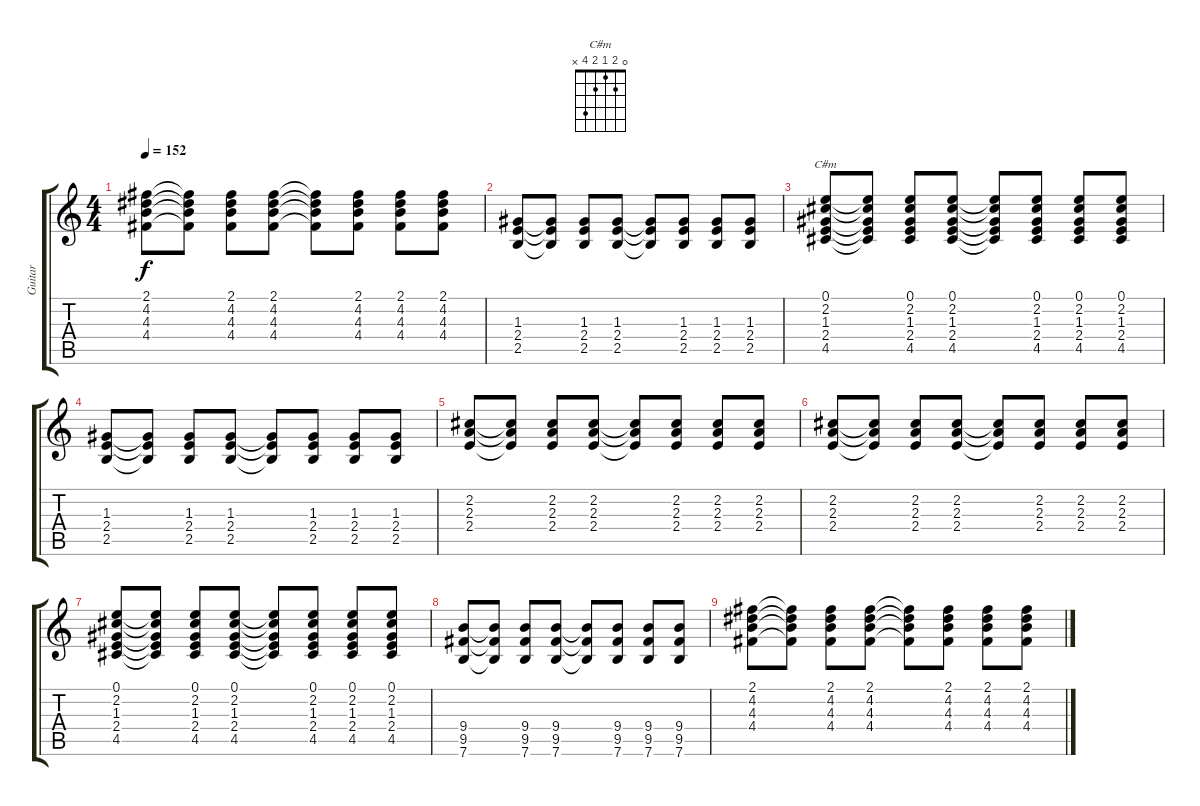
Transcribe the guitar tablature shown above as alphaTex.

\track ("Guitar" "Guitar") {instrument distortionguitar}
\staff {score tabs}
\tuning (E4 B3 G3 D3 A2 E2) {hide}
\chord ("C#m" 0 2 1 2 4 x)
\ts (4 4)
\tempo 152
\clef g2
\ks c
(2.1 4.2 4.3 4.4).8{dy f} (2.1{t} 4.2{t} 4.3{t} 4.4{t}).8 (2.1 4.2 4.3 4.4).8 (2.1 4.2 4.3 4.4).8 (2.1{t} 4.2{t} 4.3{t} 4.4{t}).8 (2.1 4.2 4.3 4.4).8 (2.1 4.2 4.3 4.4).8 (2.1 4.2 4.3 4.4).8 |
(1.3 2.4 2.5).8 (1.3{t} 2.4{t} 2.5{t}).8 (1.3 2.4 2.5).8 (1.3 2.4 2.5).8 (1.3{t} 2.4{t} 2.5{t}).8 (1.3 2.4 2.5).8 (1.3 2.4 2.5).8 (1.3 2.4 2.5).8 |
(0.1 2.2 1.3 2.4 4.5).8{ch "C#m"} (0.1{t} 2.2{t} 1.3{t} 2.4{t} 4.5{t}).8 (0.1 2.2 1.3 2.4 4.5).8 (0.1 2.2 1.3 2.4 4.5).8 (0.1{t} 2.2{t} 1.3{t} 2.4{t} 4.5{t}).8 (0.1 2.2 1.3 2.4 4.5).8 (0.1 2.2 1.3 2.4 4.5).8 (0.1 2.2 1.3 2.4 4.5).8 |
(1.3 2.4 2.5).8 (1.3{t} 2.4{t} 2.5{t}).8 (1.3 2.4 2.5).8 (1.3 2.4 2.5).8 (1.3{t} 2.4{t} 2.5{t}).8 (1.3 2.4 2.5).8 (1.3 2.4 2.5).8 (1.3 2.4 2.5).8 |
(2.2 2.3 2.4).8 (2.2{t} 2.3{t} 2.4{t}).8 (2.2 2.3 2.4).8 (2.2 2.3 2.4).8 (2.2{t} 2.3{t} 2.4{t}).8 (2.2 2.3 2.4).8 (2.2 2.3 2.4).8 (2.2 2.3 2.4).8 |
(2.2 2.3 2.4).8 (2.2{t} 2.3{t} 2.4{t}).8 (2.2 2.3 2.4).8 (2.2 2.3 2.4).8 (2.2{t} 2.3{t} 2.4{t}).8 (2.2 2.3 2.4).8 (2.2 2.3 2.4).8 (2.2 2.3 2.4).8 |
(0.1 2.2 1.3 2.4 4.5).8 (0.1{t} 2.2{t} 1.3{t} 2.4{t} 4.5{t}).8 (0.1 2.2 1.3 2.4 4.5).8 (0.1 2.2 1.3 2.4 4.5).8 (0.1{t} 2.2{t} 1.3{t} 2.4{t} 4.5{t}).8 (0.1 2.2 1.3 2.4 4.5).8 (0.1 2.2 1.3 2.4 4.5).8 (0.1 2.2 1.3 2.4 4.5).8 |
(9.4 9.5 7.6).8 (9.4{t} 9.5{t} 7.6{t}).8 (9.4 9.5 7.6).8 (9.4 9.5 7.6).8 (9.4{t} 9.5{t} 7.6{t}).8 (9.4 9.5 7.6).8 (9.4 9.5 7.6).8 (9.4 9.5 7.6).8 |
(2.1 4.2 4.3 4.4).8 (2.1{t} 4.2{t} 4.3{t} 4.4{t}).8 (2.1 4.2 4.3 4.4).8 (2.1 4.2 4.3 4.4).8 (2.1{t} 4.2{t} 4.3{t} 4.4{t}).8 (2.1 4.2 4.3 4.4).8 (2.1 4.2 4.3 4.4).8 (2.1 4.2 4.3 4.4).8
